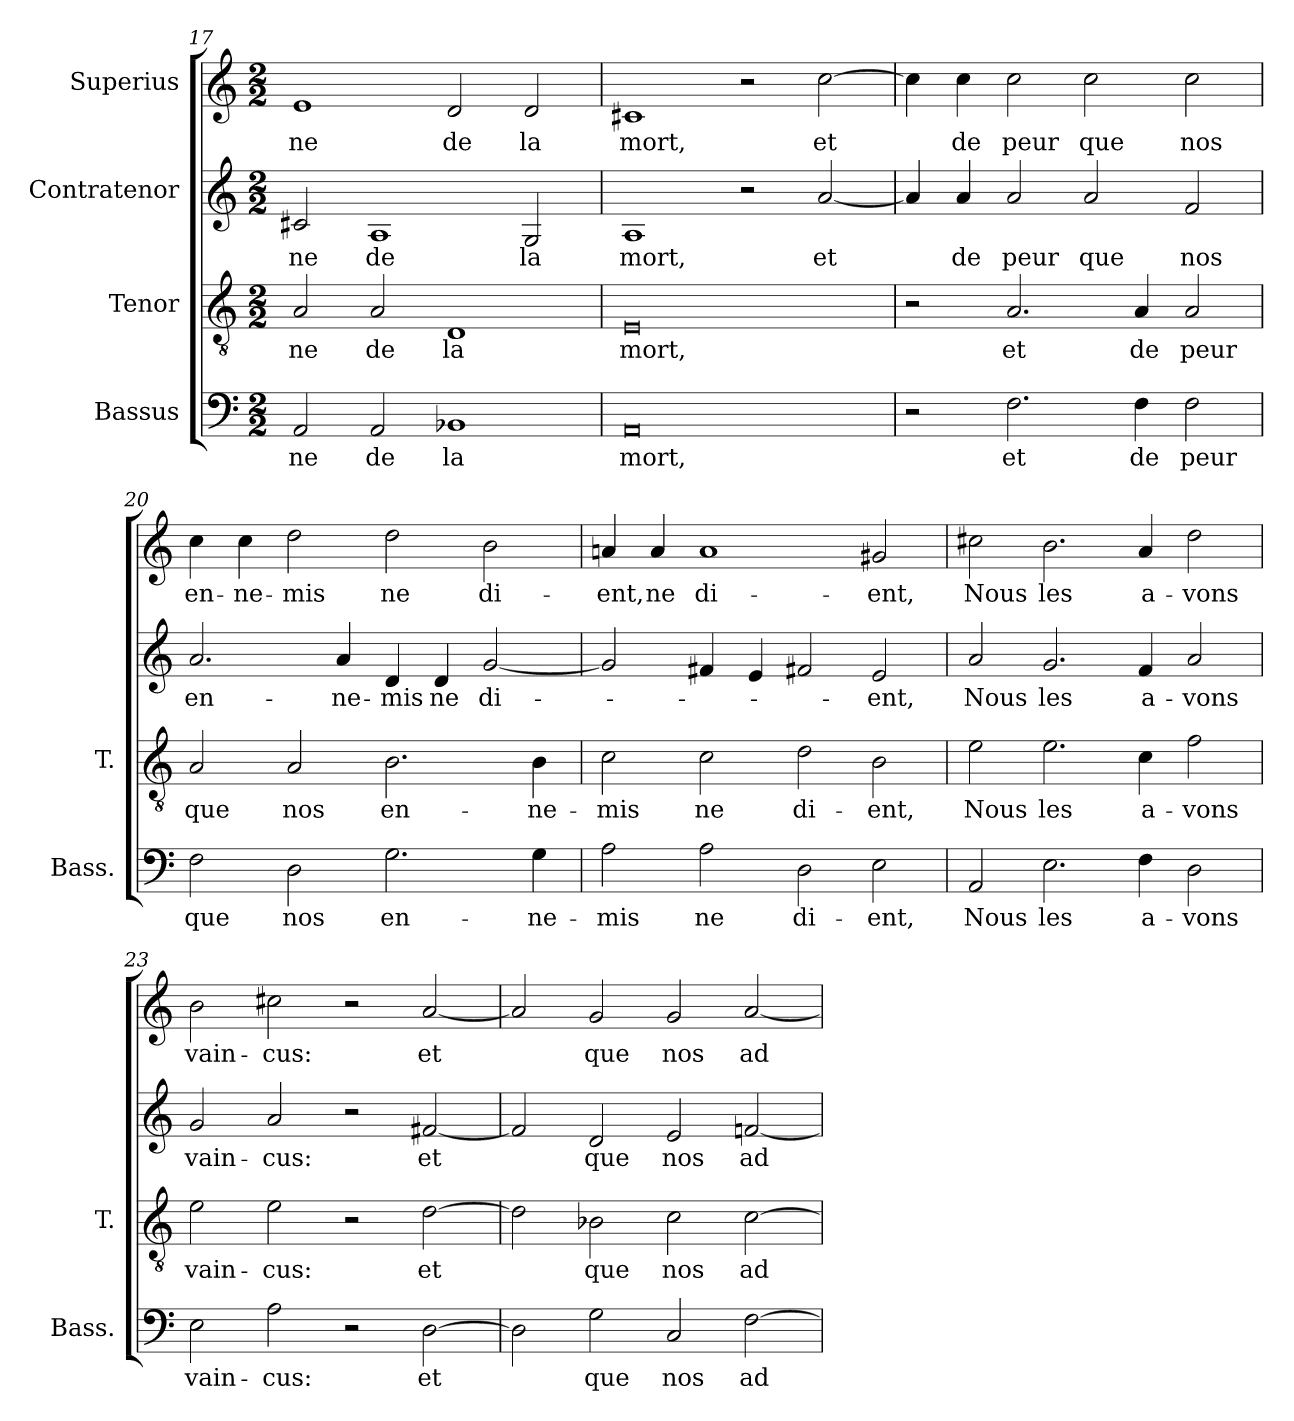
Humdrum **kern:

**kern	**text	**kern	**text	**kern	**text	**kern	**text
*part4	*part4	*part3	*part3	*part2	*part2	*part1	*part1
*staff4	*staff4	*staff3	*staff3	*staff2	*staff2	*staff1	*staff1
*I"Bassus	*	*I"Tenor	*	*I"Contratenor	*	*I"Superius	*
*I'Bass.	*	*I'T.	*	*	*	*	*
!!LO:PB:g=z
*clefF4	*	*clefGv2	*	*clefG2	*	*clefG2	*
*	*	*ITrd7c12	*	*	*	*	*
*k[]	*	*k[]	*	*k[]	*	*k[]	*
*C:	*	*C:	*	*C:	*	*C:	*
*M2/2	*	*M2/2	*	*M2/2	*	*M2/2	*
=17	=17	=17	=17	=17	=17	=17	=17
2AA/	-ne	2AA/	-ne	2c#X/	-ne	1e/	-ne
2AA/	de	2AA/	de	1A/	de	.	.
1BB-X/	la	1DD/	la	.	.	2d/	de
.	.	.	.	2G/	la	2d/	la
=18	=18	=18	=18	=18	=18	=18	=18
0AA/	mort,	0EE/	mort,	1A/	mort,	1c#X/	mort,
.	.	.	.	2r	.	2r	.
.	.	.	.	[2a/	et	[2cc\	et
=19	=19	=19	=19	=19	=19	=19	=19
2r	.	2r	.	4a/]	.	4cc\]	.
.	.	.	.	4a/	de	4cc\	de
2.F\	et	2.AA/	et	2a/	peur	2cc\	peur
.	.	.	.	2a/	que	2cc\	que
4F\	de	4AA/	de	.	.	.	.
2F\	peur	2AA/	peur	2f/	nos	2cc\	nos
=20	=20	=20	=20	=20	=20	=20	=20
2F\	que	2AA/	que	2.a/	en-	4cc\	en-
.	.	.	.	.	.	4cc\	-ne-
2D\	nos	2AA/	nos	.	.	2dd\	-mis
.	.	.	.	4a/	-ne-	.	.
2.G\	en-	2.BB\	en-	4d/	-mis	2dd\	ne
.	.	.	.	4d/	ne	.	.
.	.	.	.	[2g/	di-	2b\	di-
4G\	-ne-	4BB\	-ne-	.	.	.	.
!!LO:LB:g=z
=21	=21	=21	=21	=21	=21	=21	=21
2A\	-mis	2C\	-mis	2g/]	.	4an/	-ent,
.	.	.	.	.	.	4a/	ne
2A\	ne	2C\	ne	4f#X/	.	1a/	di-
.	.	.	.	4e/	.	.	.
2D\	di-	2D\	di-	2f#X/	.	.	.
2E\	-ent,	2BB\	-ent,	2e/	-ent,	2g#X/	-ent,
=22	=22	=22	=22	=22	=22	=22	=22
2AA/	Nous	2E\	Nous	2a/	Nous	2cc#X\	Nous
2.E\	les	2.E\	les	2.g/	les	2.b\	les
4F\	a-	4C\	a-	4f/	a-	4a/	a-
2D\	-vons	2F\	-vons	2a/	-vons	2dd\	-vons
=23	=23	=23	=23	=23	=23	=23	=23
2E\	vain-	2E\	vain-	2g/	vain-	2b\	vain-
2A\	-cus:	2E\	-cus:	2a/	-cus:	2cc#X\	-cus:
2r	.	2r	.	2r	.	2r	.
[2D\	et	[2D\	et	[2f#X/	et	[2a/	et
=24	=24	=24	=24	=24	=24	=24	=24
2D\]	.	2D\]	.	2f#/]	.	2a/]	.
2G\	que	2BB-X\	que	2d/	que	2g/	que
2C/	nos	2C\	nos	2e/	nos	2g/	nos
[2F\	ad-	[2C\	ad-	[2f/	ad-	[2a/	ad-
=	=	=	=	=	=	=	=
*-	*-	*-	*-	*-	*-	*-	*-
